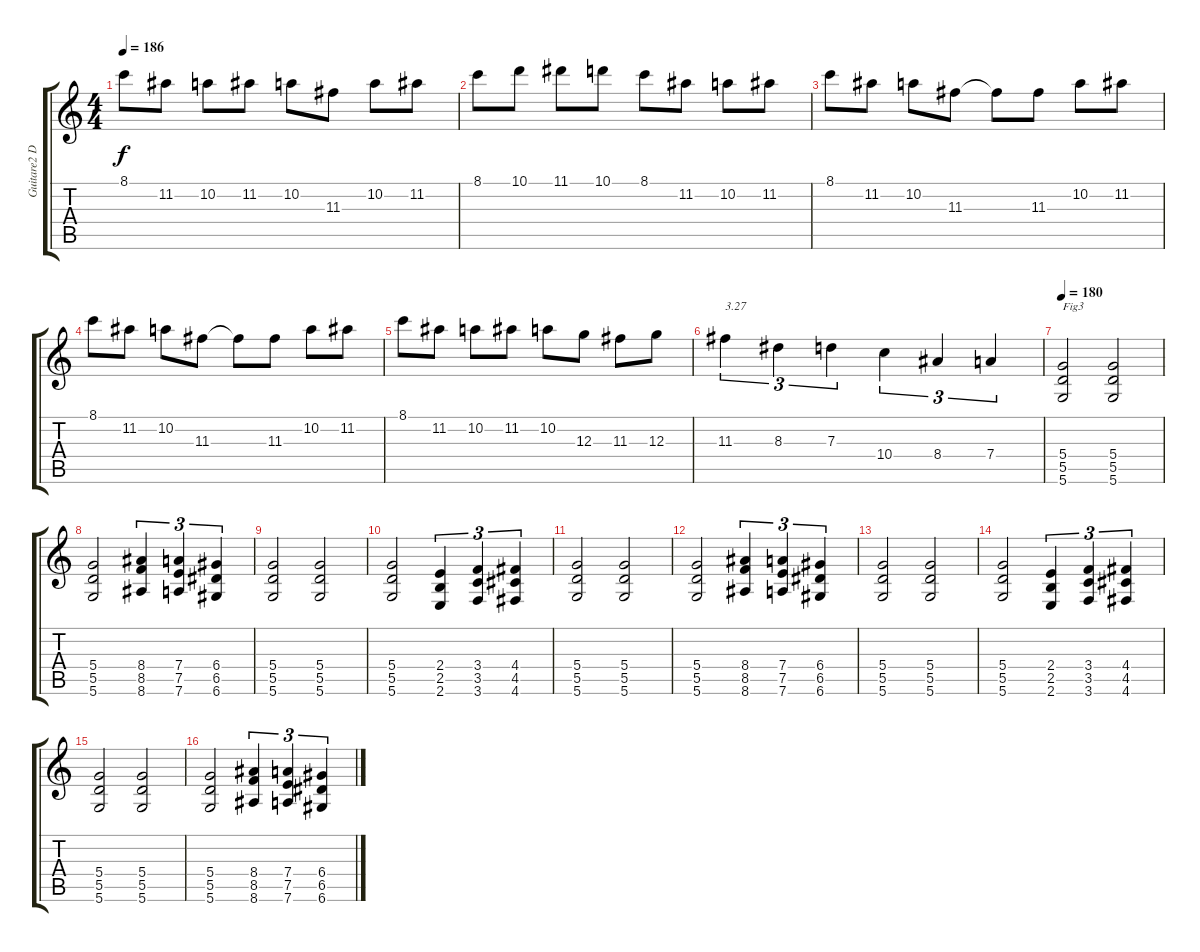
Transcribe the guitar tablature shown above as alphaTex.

\track ("Guitare2 Dr-D" "Guitare2 D") {instrument overdrivenguitar}
\staff {score tabs}
\tuning (E4 B3 G3 D3 A2 D2) {hide}
\ts (4 4)
\tempo 186
\clef g2
\ks c
8.1.8{dy f} 11.2.8 10.2.8 11.2.8 10.2.8 11.3.8 10.2.8 11.2.8 |
8.1.8 10.1.8 11.1.8 10.1.8 8.1.8 11.2.8 10.2.8 11.2.8 |
8.1.8 11.2.8 10.2.8 11.3.8 11.3{t}.8 11.3.8 10.2.8 11.2.8 |
8.1.8 11.2.8 10.2.8 11.3.8 11.3{t}.8 11.3.8 10.2.8 11.2.8 |
8.1.8 11.2.8 10.2.8 11.2.8 10.2.8 12.3.8 11.3.8 12.3.8 |
11.3.4{tu (3 2) txt "3.27"} 8.3.4{tu (3 2)} 7.3.4{tu (3 2)} 10.4.4{tu (3 2)} 8.4.4{tu (3 2)} 7.4.4{tu (3 2)} |
\tempo 180
(5.4 5.5 5.6).2{txt "Fig3" volume 12} (5.4 5.5 5.6).2 |
(5.4 5.5 5.6).2 (8.4 8.5 8.6).4{tu (3 2)} (7.4 7.5 7.6).4{tu (3 2)} (6.4 6.5 6.6).4{tu (3 2)} |
(5.4 5.5 5.6).2 (5.4 5.5 5.6).2 |
(5.4 5.5 5.6).2 (2.4 2.5 2.6).4{tu (3 2)} (3.4 3.5 3.6).4{tu (3 2)} (4.4 4.5 4.6).4{tu (3 2)} |
(5.4 5.5 5.6).2 (5.4 5.5 5.6).2 |
(5.4 5.5 5.6).2 (8.4 8.5 8.6).4{tu (3 2)} (7.4 7.5 7.6).4{tu (3 2)} (6.4 6.5 6.6).4{tu (3 2)} |
(5.4 5.5 5.6).2 (5.4 5.5 5.6).2 |
(5.4 5.5 5.6).2 (2.4 2.5 2.6).4{tu (3 2)} (3.4 3.5 3.6).4{tu (3 2)} (4.4 4.5 4.6).4{tu (3 2)} |
(5.4 5.5 5.6).2 (5.4 5.5 5.6).2 |
(5.4 5.5 5.6).2 (8.4 8.5 8.6).4{tu (3 2)} (7.4 7.5 7.6).4{tu (3 2)} (6.4 6.5 6.6).4{tu (3 2)}
